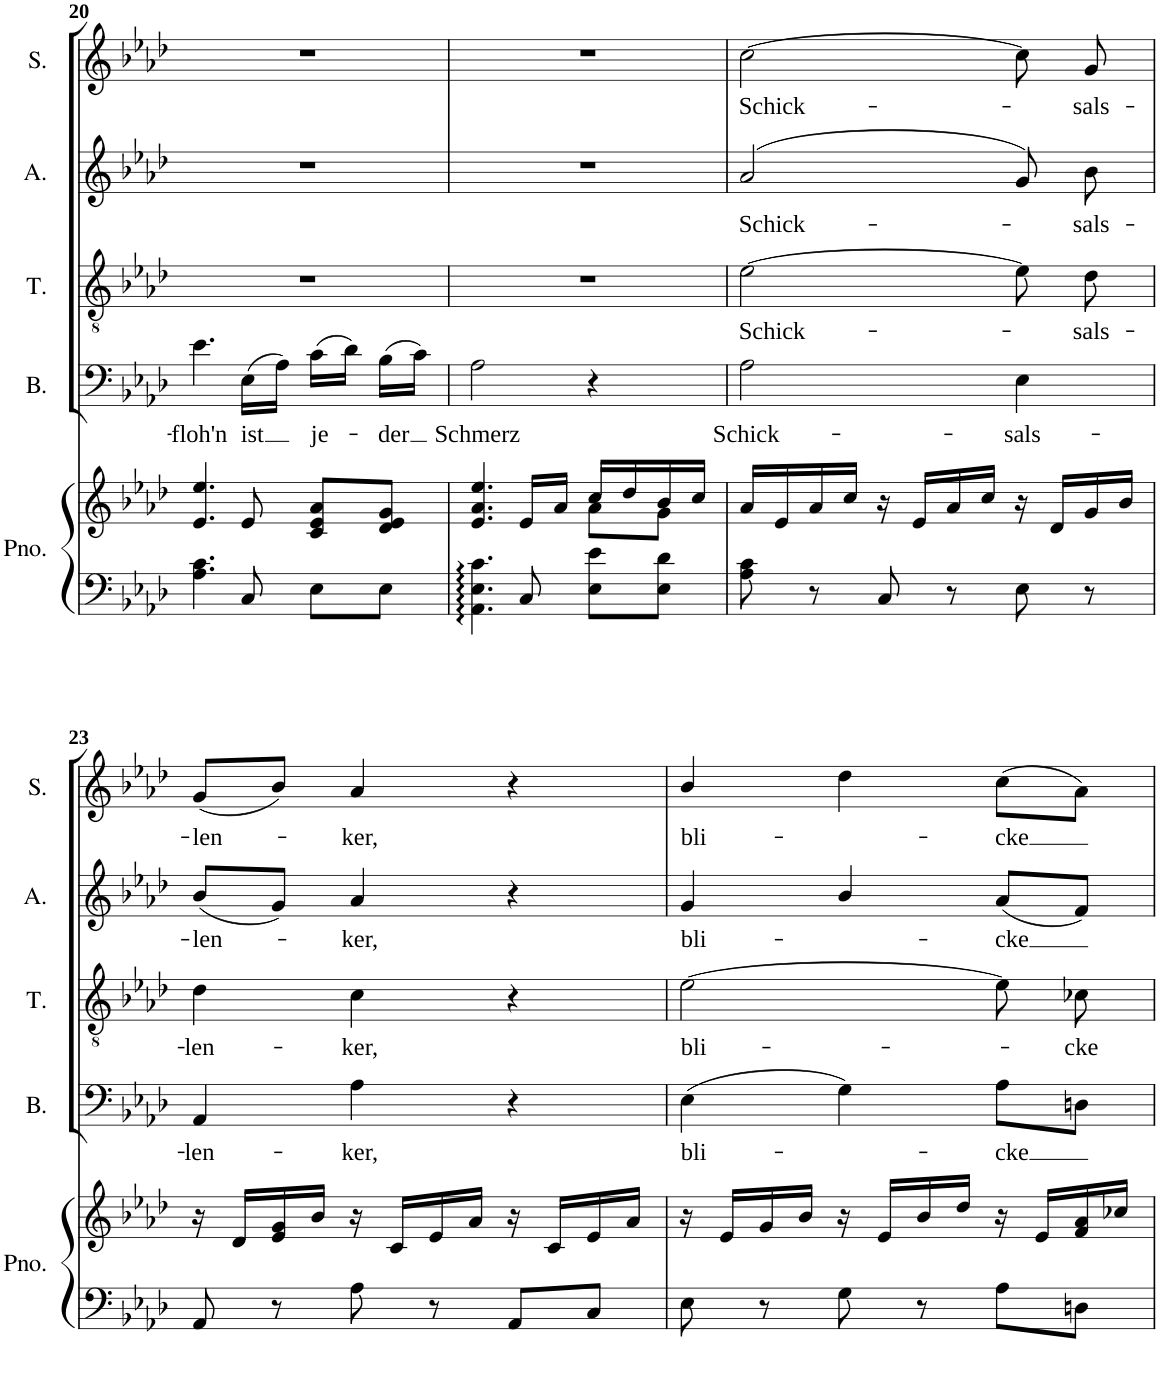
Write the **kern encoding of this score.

**kern	**kern	**kern	**text	**kern	**text	**kern	**text	**kern	**text
*part5	*part5	*part4	*part4	*part3	*part3	*part2	*part2	*part1	*part1
*staff6	*staff5	*staff4	*staff4	*staff3	*staff3	*staff2	*staff2	*staff1	*staff1
*I"Piano	*	*I"Bass	*	*I"Tenor	*	*I"Alto	*	*I"Soprano	*
*I'Pno.	*	*I'B.	*	*I'T.	*	*I'A.	*	*I'S.	*
!!LO:PB:g=z
*clefF4	*clefG2	*clefF4	*	*clefGv2	*	*clefG2	*	*clefG2	*
*	*	*	*	*Trd7c12	*	*	*	*	*
*k[b-e-a-d-]	*k[b-e-a-d-]	*k[b-e-a-d-]	*	*k[b-e-a-d-]	*	*k[b-e-a-d-]	*	*k[b-e-a-d-]	*
*A-:	*A-:	*A-:	*	*A-:	*	*A-:	*	*A-:	*
*M3/4	*M3/4	*M3/4	*	*M3/4	*	*M3/4	*	*M3/4	*
=20	=20	=20	=20	=20	=20	=20	=20	=20	=20
!	!	!	!LO:LY:b	!	!	!	!	!	!
4.A-\ 4.c\	4.e-/ 4.ee-/	4.e-\	-floh'n	2.r	.	2.r	.	2.r	.
!	!	!	!LO:LY:b	!	!	!	!	!	!
8C/	8e-/	(16E-\LL	ist	.	.	.	.	.	.
.	.	16A-\JJ)	.	.	.	.	.	.	.
!	!	!	!LO:LY:b	!	!	!	!	!	!
8E-\L	8c/ 8e-/ 8a-/L	(16c\LL	je-	.	.	.	.	.	.
.	.	16d-\JJ)	.	.	.	.	.	.	.
!	!	!	!LO:LY:b	!	!	!	!	!	!
8E-\J	8d-/ 8e-/ 8g/J	(16B-\LL	-der	.	.	.	.	.	.
.	.	16c\JJ)	.	.	.	.	.	.	.
=21	=21	=21	=21	=21	=21	=21	=21	=21	=21
*	*^	*	*	*	*	*	*	*	*
!	!	!	!	!LO:LY:b	!	!	!	!	!	!
4.AA-\ 4.E-\ 4.c\	4.e-/ 4.a-/ 4.ee-/	2ryy	2A-\	Schmerz	2.r	.	2.r	.	2.r	.
8C/	16e-/LL	.	.	.	.	.	.	.	.	.
.	16a-/JJ	.	.	.	.	.	.	.	.	.
8E-\ 8e-\L	16cc/LL	8a-\L	4r	.	.	.	.	.	.	.
.	16dd-/	.	.	.	.	.	.	.	.	.
8E-\ 8d-\J	16b-/	8g\J	.	.	.	.	.	.	.	.
.	16cc/JJ	.	.	.	.	.	.	.	.	.
*	*v	*v	*	*	*	*	*	*	*	*
=22	=22	=22	=22	=22	=22	=22	=22	=22	=22
!	!	!	!LO:LY:b	!	!LO:LY:b	!	!LO:LY:b	!	!LO:LY:b
8A-\ 8c\	16a-/LL	2A-\	Schick-	[>2e-\	Schick-	(>2a-/	Schick-	[>2cc\	Schick-
.	16e-/	.	.	.	.	.	.	.	.
8r	16a-/	.	.	.	.	.	.	.	.
.	16cc/JJ	.	.	.	.	.	.	.	.
8C/	16r	.	.	.	.	.	.	.	.
.	16e-/LL	.	.	.	.	.	.	.	.
8r	16a-/	.	.	.	.	.	.	.	.
.	16cc/JJ	.	.	.	.	.	.	.	.
!	!	!	!LO:LY:b	!	!	!	!	!	!
8E-\	16r	4E-\	-sals-	8e-\L]	.	8g/)	.	8cc\]	.
.	16d-/LL	.	.	.	.	.	.	.	.
!	!	!	!	!	!LO:LY:b	!	!LO:LY:b	!	!LO:LY:b
8r	16g/	.	.	8d-\J	-sals-	8b-\	-sals-	8g/	-sals-
.	16b-/JJ	.	.	.	.	.	.	.	.
!!LO:LB:g=z
=23	=23	=23	=23	=23	=23	=23	=23	=23	=23
!	!	!	!LO:LY:b	!	!LO:LY:b	!	!LO:LY:b	!	!LO:LY:b
8AA-/	16r	4AA-/	-len-	4d-\	-len-	(8b-/L	-len-	(8g/L	-len-
.	16d-/LL	.	.	.	.	.	.	.	.
8r	16e-/ 16g/	.	.	.	.	8g/J)	.	8b-/J)	.
.	16b-/JJ	.	.	.	.	.	.	.	.
!	!	!	!LO:LY:b	!	!LO:LY:b	!	!LO:LY:b	!	!LO:LY:b
8A-\	16r	4A-\	-ker,	4c\	-ker,	4a-/	-ker,	4a-/	-ker,
.	16c/LL	.	.	.	.	.	.	.	.
8r	16e-/	.	.	.	.	.	.	.	.
.	16a-/JJ	.	.	.	.	.	.	.	.
8AA-/L	16r	4r	.	4r	.	4r	.	4r	.
.	16c/LL	.	.	.	.	.	.	.	.
8C/J	16e-/	.	.	.	.	.	.	.	.
.	16a-/JJ	.	.	.	.	.	.	.	.
=24	=24	=24	=24	=24	=24	=24	=24	=24	=24
!	!	!	!LO:LY:b	!	!LO:LY:b	!	!LO:LY:b	!	!LO:LY:b
8E-\	16r	(4E-\	bli-	[>2e-\	bli-	4g/	bli-	4b-/	bli-
.	16e-/LL	.	.	.	.	.	.	.	.
8r	16g/	.	.	.	.	.	.	.	.
.	16b-/JJ	.	.	.	.	.	.	.	.
8G\	16r	4G\)	.	.	.	4b-/	.	4dd-\	.
.	16e-/LL	.	.	.	.	.	.	.	.
8r	16b-/	.	.	.	.	.	.	.	.
.	16dd-/JJ	.	.	.	.	.	.	.	.
!	!	!	!LO:LY:b	!	!	!	!LO:LY:b	!	!LO:LY:b
8A-\L	16r	8A-\L	-cke	8e-\L]	.	(8a-/L	-cke	(8cc\L	-cke
.	16e-/LL	.	.	.	.	.	.	.	.
!	!	!	!	!	!LO:LY:b	!	!	!	!
8Dn\J	16f/ 16a-/	8Dn\J	.	8c-X\J	-cke	8f/J)	.	8a-\J)	.
.	16cc-X/JJ	.	.	.	.	.	.	.	.
=	=	=	=	=	=	=	=	=	=
*-	*-	*-	*-	*-	*-	*-	*-	*-	*-
